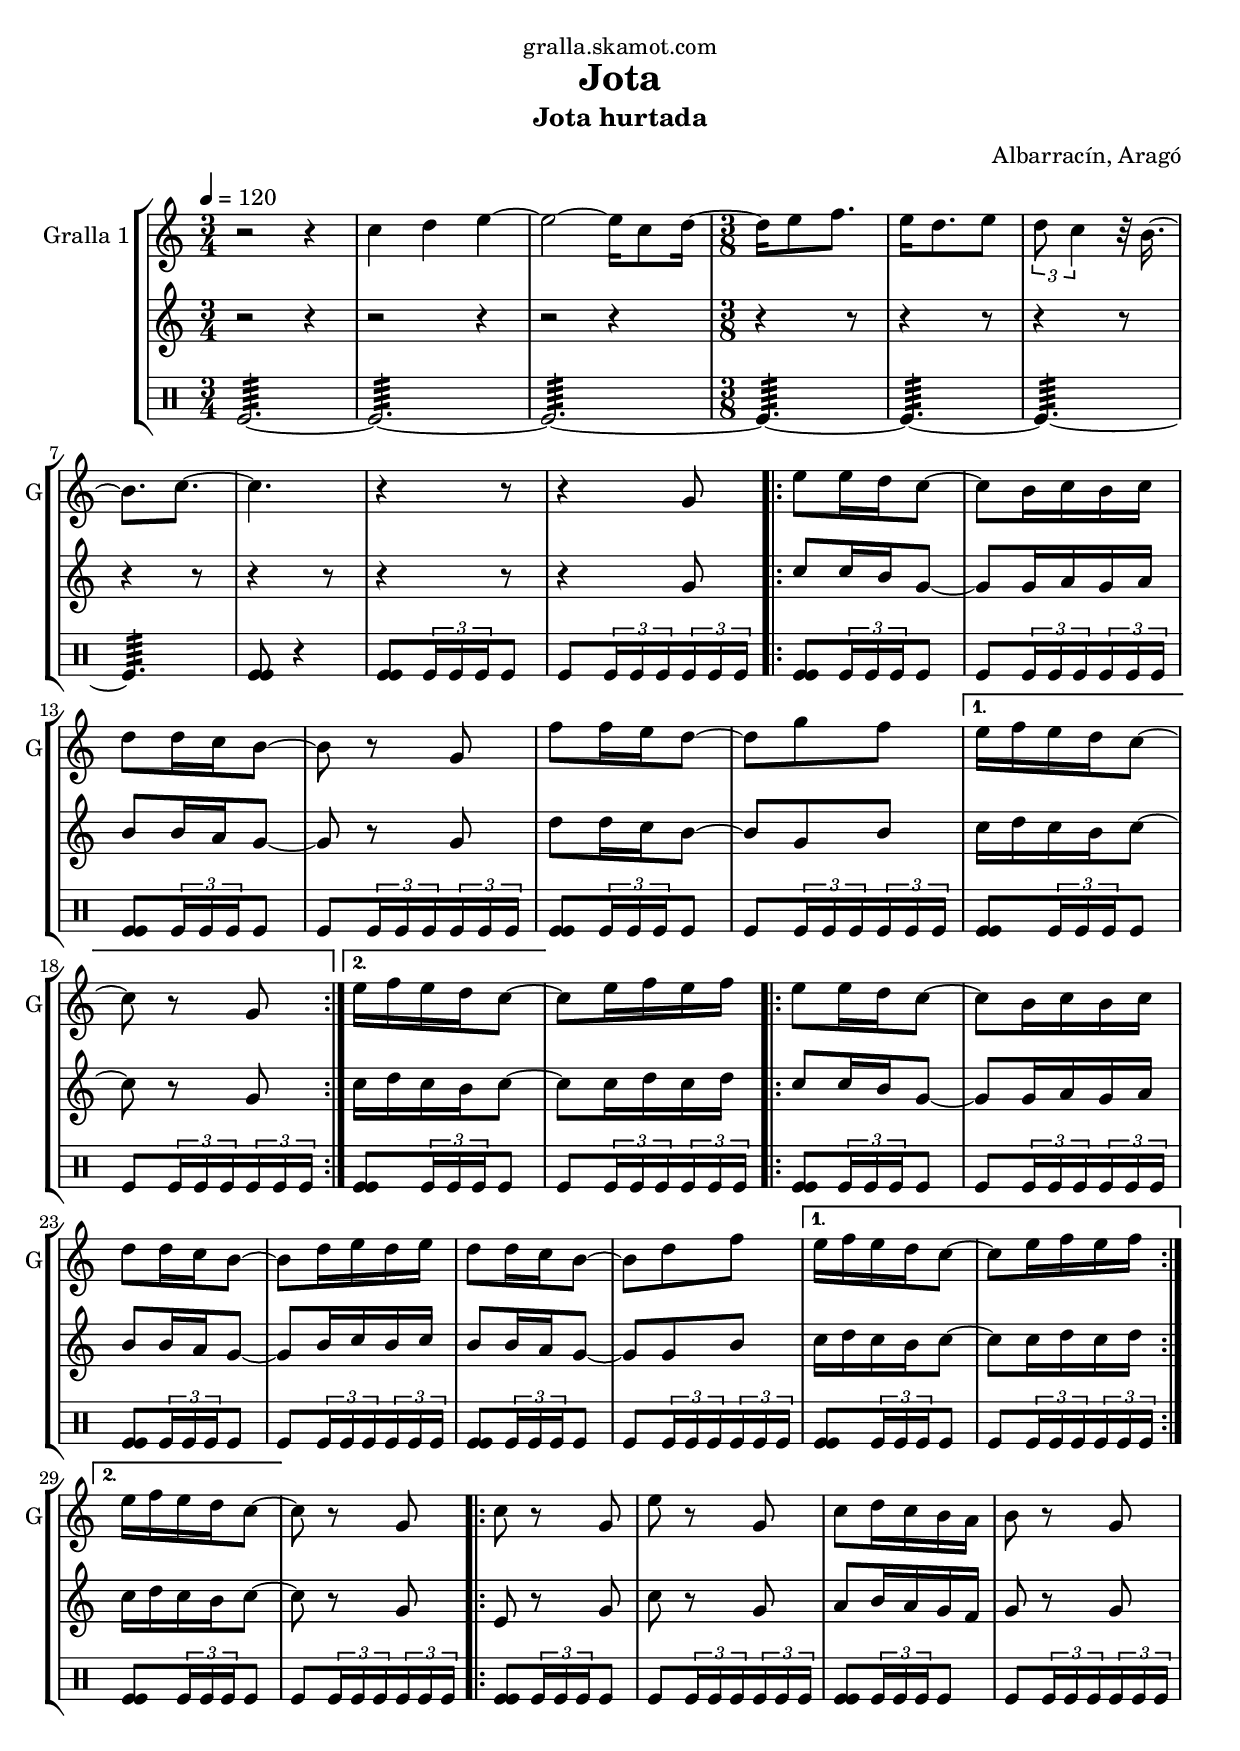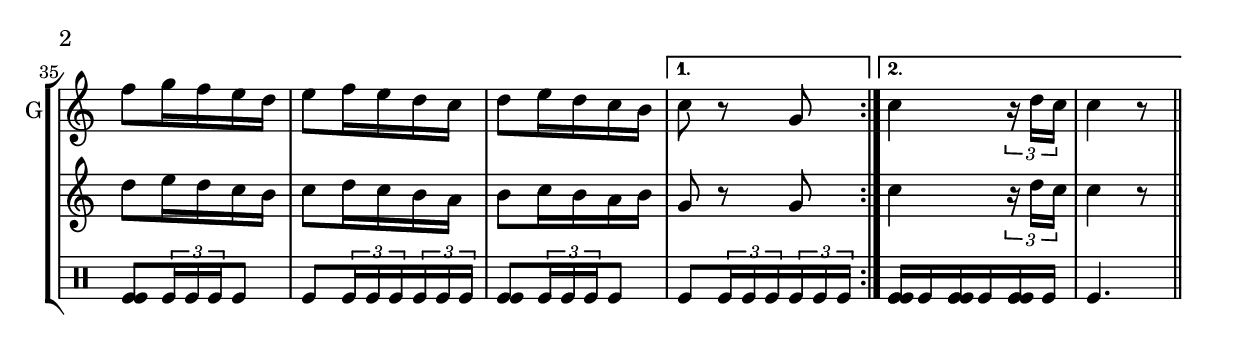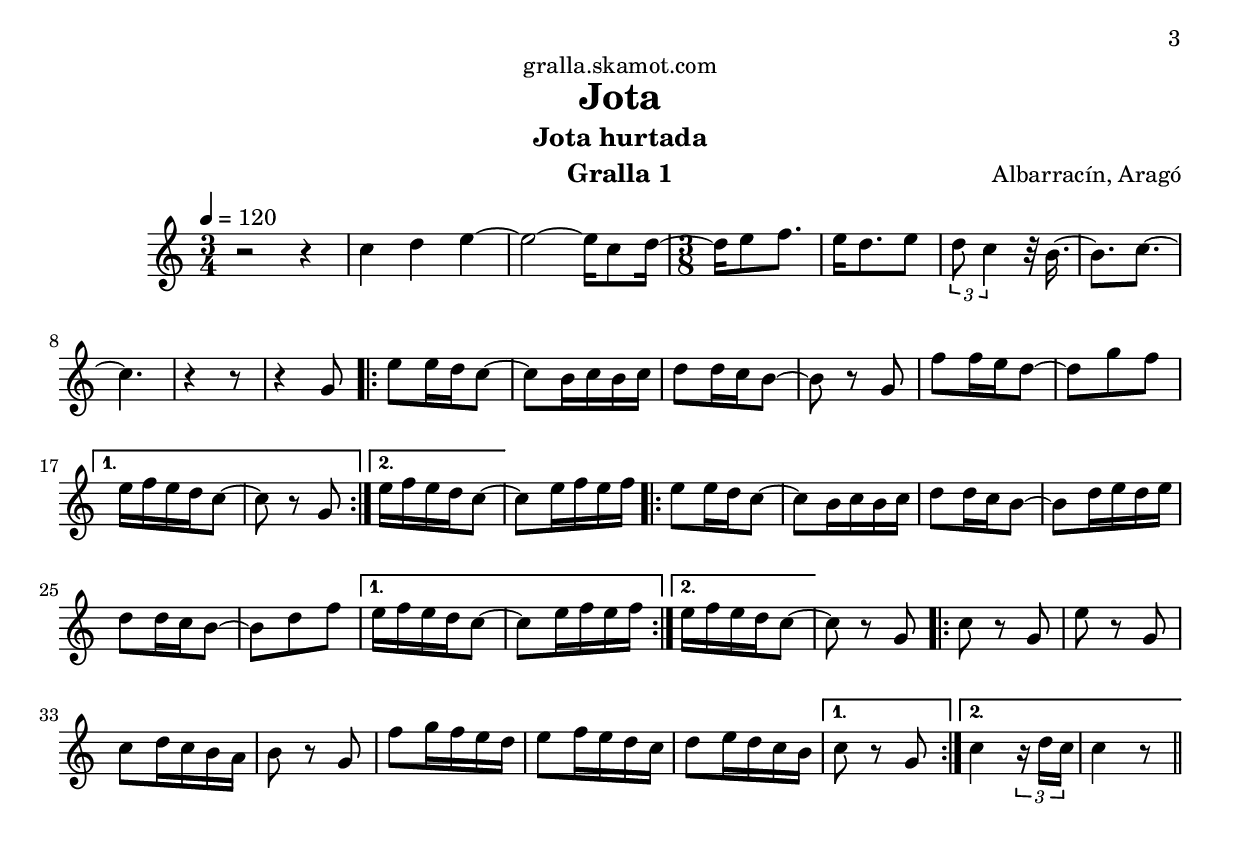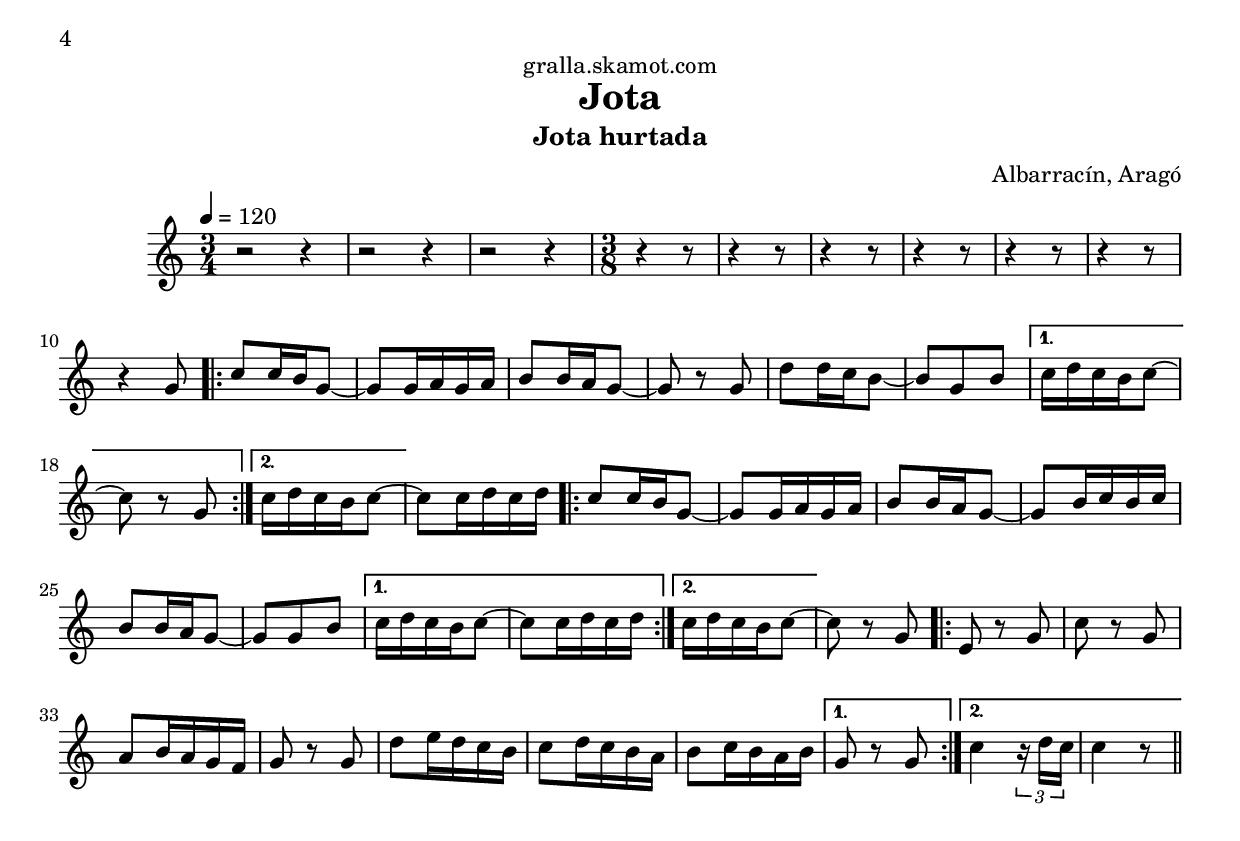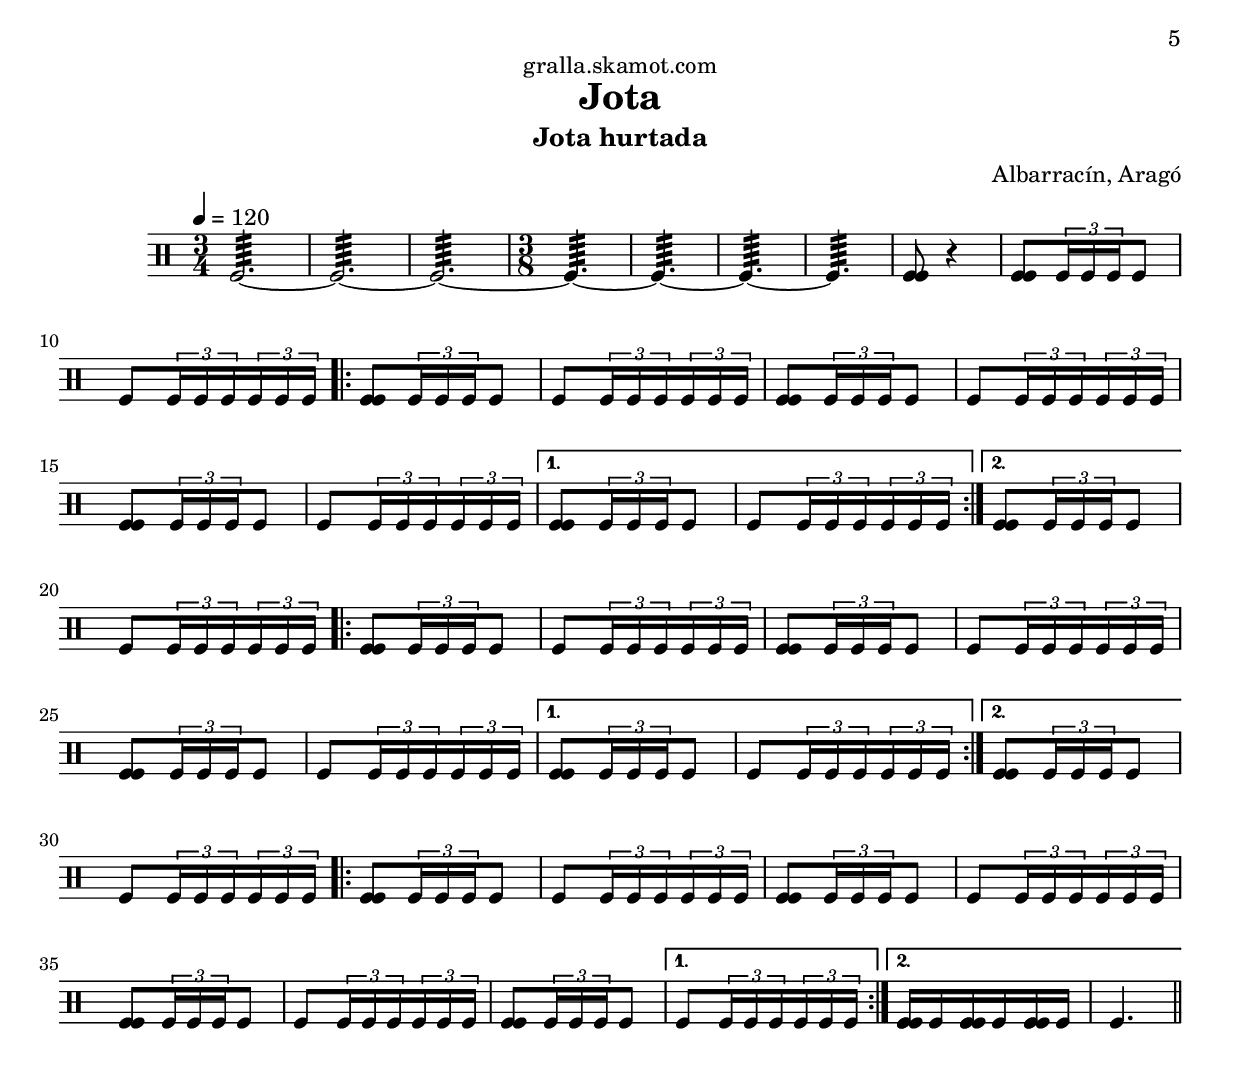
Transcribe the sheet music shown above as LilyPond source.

\version "2.16.2"

\header {
  dedication="gralla.skamot.com"
  title="Jota"
  subtitle="Jota hurtada"
  subsubtitle=""
  poet=""
  meter=""
  piece=""
  composer="Albarracín, Aragó"
  arranger=""
  opus=""
  instrument=""
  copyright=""
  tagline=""
}

liniaroAa =
\relative c''
{
  \tempo 4=120
  \clef treble
  \key c \major
  \time 3/4
  r2 r4  |
  c4 d e ~  |
  e2 ~ e16 c8 d16 ~  |
  \time 3/8   d16 e8 f8.  |
  %05
  e16 d8. e8  |
  \times 2/3 { d8 c4 } r32 b16. ~  |
  b8. c ~  |
  c4.  |
  r4 r8  |
  %10
  r4 g8  |
  \repeat volta 2 { e'8 e16 d c8 ~  |
  c8 b16 c b c  |
  d8 d16 c b8 ~  |
  b8 r g  |
  %15
  f'8 f16 e d8 ~  |
  d8 g f }
  \alternative { { e16 f e d c8 ~  |
  c8 r g }
  { e'16 f e d c8 ~ } }
  %20
  c8 e16 f e f  |
  \repeat volta 2 { e8 e16 d c8 ~  |
  c8 b16 c b c  |
  d8 d16 c b8 ~  |
  b8 d16 e d e  |
  %25
  d8 d16 c b8 ~  |
  b8 d f }
  \alternative { { e16 f e d c8 ~  |
  c8 e16 f e f }
  { e16 f e d c8 ~ } }
  %30
  c8 r g  |
  \repeat volta 2 { c8 r g  |
  e'8 r g,  |
  c8 d16 c b a  |
  b8 r g  |
  %35
  f'8 g16 f e d  |
  e8 f16 e d c  |
  d8 e16 d c b }
  \alternative { { c8 r g }
  { c4 \times 2/3 { r16 d c }  |
  %40
  c4 r8 } } \bar "||"
}

liniaroAb =
\relative g'
{
  \tempo 4=120
  \clef treble
  \key c \major
  \time 3/4
  r2 r4  |
  r2 r4  |
  r2 r4  |
  \time 3/8   r4 r8  |
  %05
  r4 r8  |
  r4 r8  |
  r4 r8  |
  r4 r8  |
  r4 r8  |
  %10
  r4 g8  |
  \repeat volta 2 { c8 c16 b g8 ~  |
  g8 g16 a g a  |
  b8 b16 a g8 ~  |
  g8 r g  |
  %15
  d'8 d16 c b8 ~  |
  b8 g b }
  \alternative { { c16 d c b c8 ~  |
  c8 r g }
  { c16 d c b c8 ~ } }
  %20
  c8 c16 d c d  |
  \repeat volta 2 { c8 c16 b g8 ~  |
  g8 g16 a g a  |
  b8 b16 a g8 ~  |
  g8 b16 c b c  |
  %25
  b8 b16 a g8 ~  |
  g8 g b }
  \alternative { { c16 d c b c8 ~  |
  c8 c16 d c d }
  { c16 d c b c8 ~ } }
  %30
  c8 r g  |
  \repeat volta 2 { e8 r g  |
  c8 r g  |
  a8 b16 a g f  |
  g8 r g  |
  %35
  d'8 e16 d c b  |
  c8 d16 c b a  |
  b8 c16 b a b }
  \alternative { { g8 r g }
  { c4 \times 2/3 { r16 d c }  |
  %40
  c4 r8 } } \bar "||"
}

liniaroAc =
\drummode
{
  \tempo 4=120
  \time 3/4
  tomfl2.:64 ~  |
  tomfl2.:64 ~  |
  tomfl2.:64 ~  |
  \time 3/8   tomfl4.:64 ~  |
  %05
  tomfl4.:64 ~  |
  tomfl4.:64 ~  |
  tomfl4.:64  |
  <tomfl tomfl>8 r4  |
  <tomfl tomfl>8 \times 2/3 { tomfl16 tomfl tomfl } tomfl8  |
  %10
  tomfl8 \times 2/3 { tomfl16 tomfl tomfl } \times 2/3 { tomfl tomfl tomfl }  |
  \repeat volta 2 { <tomfl tomfl>8 \times 2/3 { tomfl16 tomfl tomfl } tomfl8  |
  tomfl8 \times 2/3 { tomfl16 tomfl tomfl } \times 2/3 { tomfl tomfl tomfl }  |
  <tomfl tomfl>8 \times 2/3 { tomfl16 tomfl tomfl } tomfl8  |
  tomfl8 \times 2/3 { tomfl16 tomfl tomfl } \times 2/3 { tomfl tomfl tomfl }  |
  %15
  <tomfl tomfl>8 \times 2/3 { tomfl16 tomfl tomfl } tomfl8  |
  tomfl8 \times 2/3 { tomfl16 tomfl tomfl } \times 2/3 { tomfl tomfl tomfl } }
  \alternative { { <tomfl tomfl>8 \times 2/3 { tomfl16 tomfl tomfl } tomfl8  |
  tomfl8 \times 2/3 { tomfl16 tomfl tomfl } \times 2/3 { tomfl tomfl tomfl } }
  { <tomfl tomfl>8 \times 2/3 { tomfl16 tomfl tomfl } tomfl8 } }
  %20
  tomfl8 \times 2/3 { tomfl16 tomfl tomfl } \times 2/3 { tomfl tomfl tomfl }  |
  \repeat volta 2 { <tomfl tomfl>8 \times 2/3 { tomfl16 tomfl tomfl } tomfl8  |
  tomfl8 \times 2/3 { tomfl16 tomfl tomfl } \times 2/3 { tomfl tomfl tomfl }  |
  <tomfl tomfl>8 \times 2/3 { tomfl16 tomfl tomfl } tomfl8  |
  tomfl8 \times 2/3 { tomfl16 tomfl tomfl } \times 2/3 { tomfl tomfl tomfl }  |
  %25
  <tomfl tomfl>8 \times 2/3 { tomfl16 tomfl tomfl } tomfl8  |
  tomfl8 \times 2/3 { tomfl16 tomfl tomfl } \times 2/3 { tomfl tomfl tomfl } }
  \alternative { { <tomfl tomfl>8 \times 2/3 { tomfl16 tomfl tomfl } tomfl8  |
  tomfl8 \times 2/3 { tomfl16 tomfl tomfl } \times 2/3 { tomfl tomfl tomfl } }
  { <tomfl tomfl>8 \times 2/3 { tomfl16 tomfl tomfl } tomfl8 } }
  %30
  tomfl8 \times 2/3 { tomfl16 tomfl tomfl } \times 2/3 { tomfl tomfl tomfl }  |
  \repeat volta 2 { <tomfl tomfl>8 \times 2/3 { tomfl16 tomfl tomfl } tomfl8  |
  tomfl8 \times 2/3 { tomfl16 tomfl tomfl } \times 2/3 { tomfl tomfl tomfl }  |
  <tomfl tomfl>8 \times 2/3 { tomfl16 tomfl tomfl } tomfl8  |
  tomfl8 \times 2/3 { tomfl16 tomfl tomfl } \times 2/3 { tomfl tomfl tomfl }  |
  %35
  <tomfl tomfl>8 \times 2/3 { tomfl16 tomfl tomfl } tomfl8  |
  tomfl8 \times 2/3 { tomfl16 tomfl tomfl } \times 2/3 { tomfl tomfl tomfl }  |
  <tomfl tomfl>8 \times 2/3 { tomfl16 tomfl tomfl } tomfl8 }
  \alternative { { tomfl8 \times 2/3 { tomfl16 tomfl tomfl } \times 2/3 { tomfl tomfl tomfl } }
  { <tomfl tomfl tomfl>16 tomfl <tomfl tomfl tomfl> tomfl <tomfl tomfl tomfl> tomfl  |
  %40
  tomfl4. } } \bar "||"
}

\bookpart {
  \score {
    \new StaffGroup {
      \override Score.RehearsalMark #'self-alignment-X = #LEFT
      <<
        \new Staff \with {instrumentName = #"Gralla 1" shortInstrumentName = #"G"} \liniaroAa
        \new Staff \with {instrumentName = #"" shortInstrumentName = #" "} \liniaroAb
        \new DrumStaff \with {instrumentName = #"" shortInstrumentName = #" "} \liniaroAc
      >>
    }
    \layout {}
  }
  \score { \unfoldRepeats
    \new StaffGroup {
      \override Score.RehearsalMark #'self-alignment-X = #LEFT
      <<
        \new Staff \with {instrumentName = #"Gralla 1" shortInstrumentName = #"G"} \liniaroAa
        \new Staff \with {instrumentName = #"" shortInstrumentName = #" "} \liniaroAb
        \new DrumStaff \with {instrumentName = #"" shortInstrumentName = #" "} \liniaroAc
      >>
    }
    \midi {
      \set Staff.midiInstrument = "oboe"
      \set DrumStaff.midiInstrument = "drums"
    }
  }
}

\bookpart {
  \header {instrument="Gralla 1"}
  \score {
    \new StaffGroup {
      \override Score.RehearsalMark #'self-alignment-X = #LEFT
      <<
        \new Staff \liniaroAa
      >>
    }
    \layout {}
  }
  \score { \unfoldRepeats
    \new StaffGroup {
      \override Score.RehearsalMark #'self-alignment-X = #LEFT
      <<
        \new Staff \liniaroAa
      >>
    }
    \midi {
      \set Staff.midiInstrument = "oboe"
      \set DrumStaff.midiInstrument = "drums"
    }
  }
}

\bookpart {
  \header {instrument=""}
  \score {
    \new StaffGroup {
      \override Score.RehearsalMark #'self-alignment-X = #LEFT
      <<
        \new Staff \liniaroAb
      >>
    }
    \layout {}
  }
  \score { \unfoldRepeats
    \new StaffGroup {
      \override Score.RehearsalMark #'self-alignment-X = #LEFT
      <<
        \new Staff \liniaroAb
      >>
    }
    \midi {
      \set Staff.midiInstrument = "oboe"
      \set DrumStaff.midiInstrument = "drums"
    }
  }
}

\bookpart {
  \header {instrument=""}
  \score {
    \new StaffGroup {
      \override Score.RehearsalMark #'self-alignment-X = #LEFT
      <<
        \new DrumStaff \liniaroAc
      >>
    }
    \layout {}
  }
  \score { \unfoldRepeats
    \new StaffGroup {
      \override Score.RehearsalMark #'self-alignment-X = #LEFT
      <<
        \new DrumStaff \liniaroAc
      >>
    }
    \midi {
      \set Staff.midiInstrument = "oboe"
      \set DrumStaff.midiInstrument = "drums"
    }
  }
}

